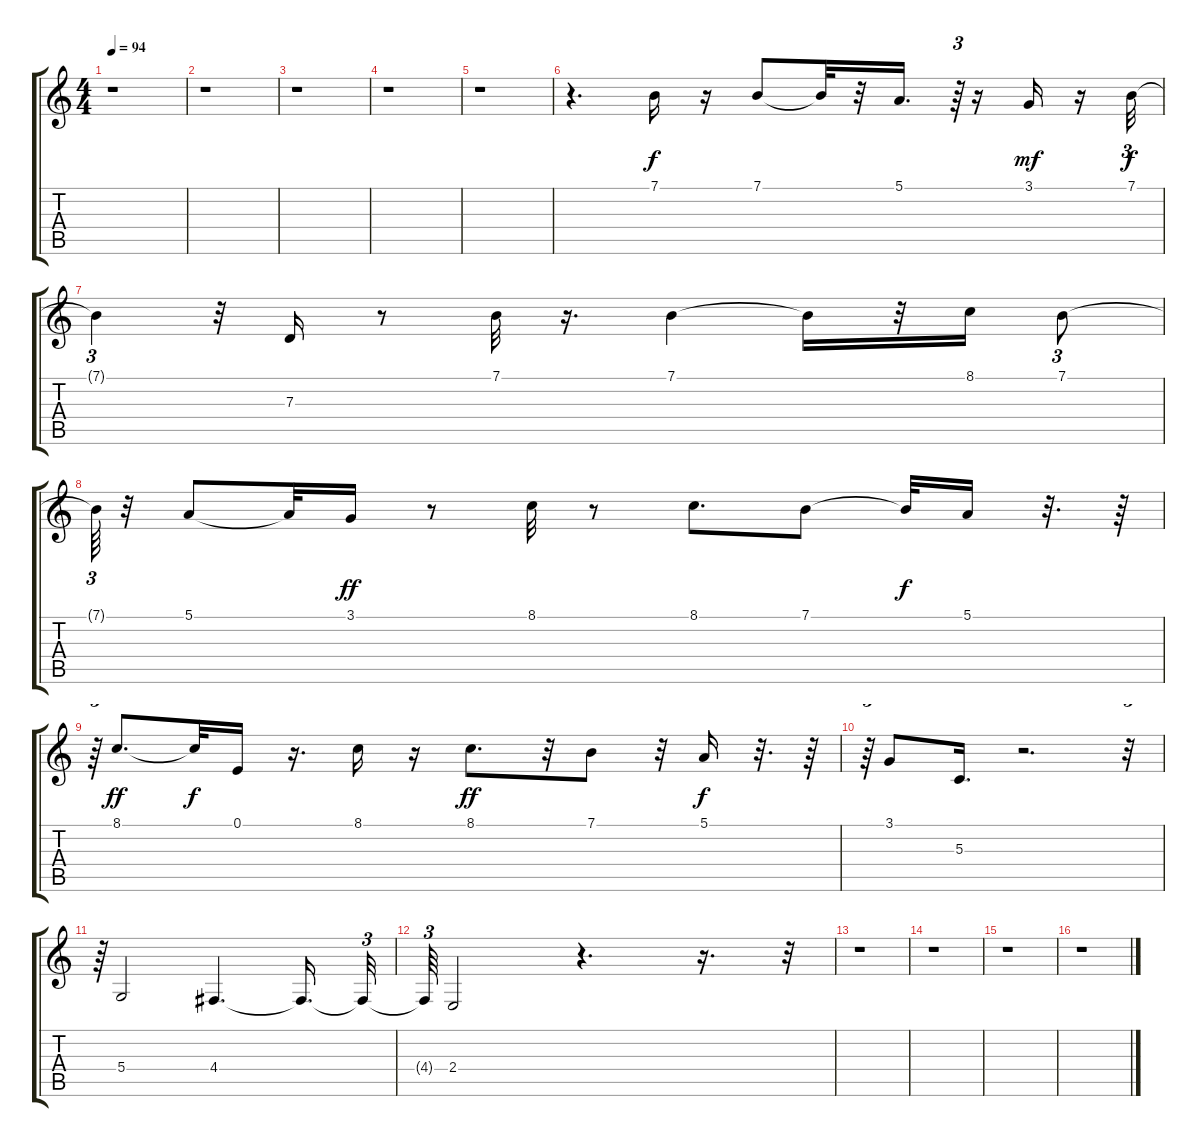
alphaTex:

\track "" {instrument voiceoohs}
\staff {score tabs}
\tuning (E4 B3 G3 D3 A2 E2) {hide}
\ts (4 4)
\tempo 94
\clef g2
\ks c
r.1{dy f} |
r.1 |
r.1 |
r.1 |
r.1 |
r.4{d} 7.1.16{volume 11 balance 6 instrument voiceoohs} r.16 7.1.8 7.1{t}.32 r.32 5.1.16{d} r.64{tu (3 2)} r.16 3.1.16{dy mf} r.16 7.1.32{tu (3 2) dy f} |
7.1{t}.4{tu (3 2)} r.32 7.3.16 r.8 7.1.32 r.16{d} 7.1.4 7.1{t}.16 r.32 8.1.16 7.1.8{tu (3 2)} |
7.1{t}.64{tu (3 2)} r.32 5.1.8 5.1{t}.32 3.1.16{dy ff} r.8 8.1.32 r.8 8.1.8{d} 7.1.8 7.1{t}.32{dy f} 5.1.16 r.32{d} r.64 |
r.64{tu (3 2)} 8.1.8{d dy ff} 8.1{t}.32{dy f} 0.1.16 r.16{d} 8.1.16 r.16 8.1.8{d dy ff} r.32 7.1.8 r.32 5.1.16{dy f} r.32{d} r.64 |
r.64{tu (3 2)} 3.1.8 5.3.16{d} r.2{d} r.32{tu (3 2)} |
r.64{tu (3 2)} 5.4.2 4.4.4{d} 4.4{t}.16{d} 4.4{t}.32{tu (3 2)} |
4.4{t}.64{tu (3 2)} 2.4.2 r.4{d} r.16{d} r.32{tu (3 2)} |
r.1 |
r.1 |
r.1 |
r.1
